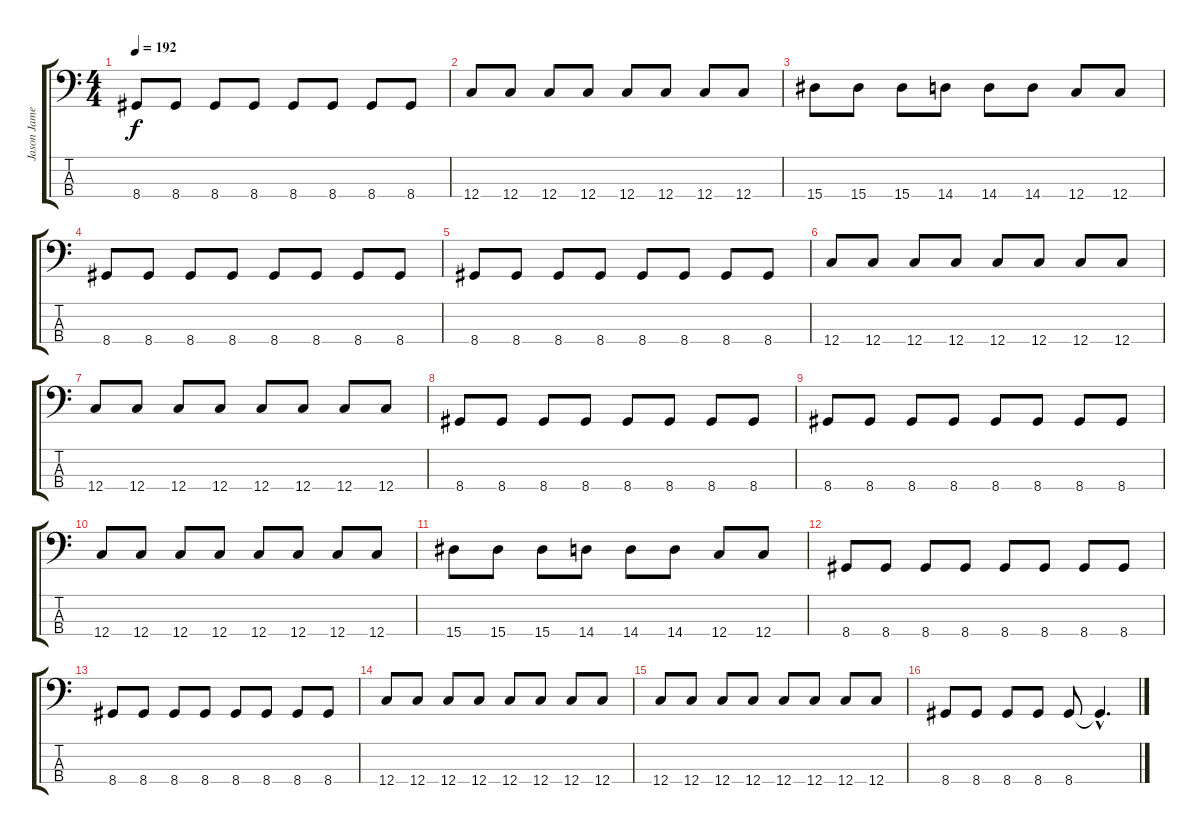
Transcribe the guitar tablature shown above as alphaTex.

\track ("Jason James (Bass + Vocals)" "Jason Jame") {instrument electricbasspick}
\staff {score tabs}
\tuning (F2 C2 G1 C1) {hide}
\ts (4 4)
\tempo 192
\clef f4
\ks c
8.4.8{dy f} 8.4.8 8.4.8 8.4.8 8.4.8 8.4.8 8.4.8 8.4.8 |
12.4.8 12.4.8 12.4.8 12.4.8 12.4.8 12.4.8 12.4.8 12.4.8 |
15.4.8 15.4.8 15.4.8 14.4.8 14.4.8 14.4.8 12.4.8 12.4.8 |
8.4.8 8.4.8 8.4.8 8.4.8 8.4.8 8.4.8 8.4.8 8.4.8 |
8.4.8 8.4.8 8.4.8 8.4.8 8.4.8 8.4.8 8.4.8 8.4.8 |
12.4.8 12.4.8 12.4.8 12.4.8 12.4.8 12.4.8 12.4.8 12.4.8 |
12.4.8 12.4.8 12.4.8 12.4.8 12.4.8 12.4.8 12.4.8 12.4.8 |
8.4.8 8.4.8 8.4.8 8.4.8 8.4.8 8.4.8 8.4.8 8.4.8 |
8.4.8 8.4.8 8.4.8 8.4.8 8.4.8 8.4.8 8.4.8 8.4.8 |
12.4.8 12.4.8 12.4.8 12.4.8 12.4.8 12.4.8 12.4.8 12.4.8 |
15.4.8 15.4.8 15.4.8 14.4.8 14.4.8 14.4.8 12.4.8 12.4.8 |
8.4.8 8.4.8 8.4.8 8.4.8 8.4.8 8.4.8 8.4.8 8.4.8 |
8.4.8 8.4.8 8.4.8 8.4.8 8.4.8 8.4.8 8.4.8 8.4.8 |
12.4.8 12.4.8 12.4.8 12.4.8 12.4.8 12.4.8 12.4.8 12.4.8 |
12.4.8 12.4.8 12.4.8 12.4.8 12.4.8 12.4.8 12.4.8 12.4.8 |
8.4.8 8.4.8 8.4.8 8.4.8 8.4.8 8.4{hac t}.4{d}
